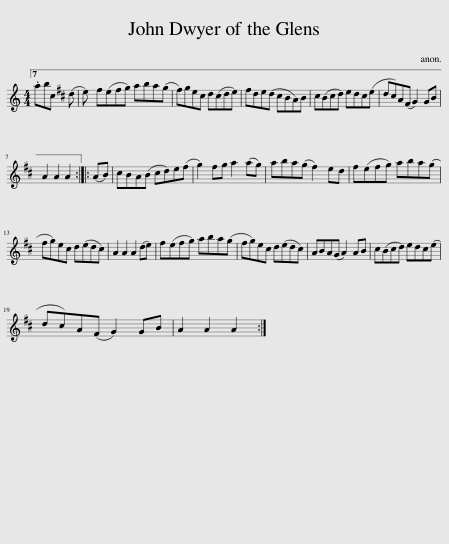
X:1
L:1/8
M:4/4
I:linebreak $
K:C
V:1 treble
V:1
 .abc (d e) | ^f(efg) aba(g | ^f)ge^c d(cde) | ^fde(d ^cBA)B | ^c(Bcd) edc(e | %5
 d^c)A(^F G2) GB |$ A2 A2 A2 :: (AB) | ^cBA(B cd)e(^f | g2) ^fg a2 (ag) | %10
 aba(g ^f2) ed | ^f(efg) aba(g |$ ^fg)e^c d(edc) | A2 A2 A2 (de) | ^f(efg) aba(g | %15
 ^fg)e^c d(edc) | ABA(G A2) AB | ^c(Bcd) edc(e |$ d^c)A(^F G2) GB | A2 A2 A2 :| %20
